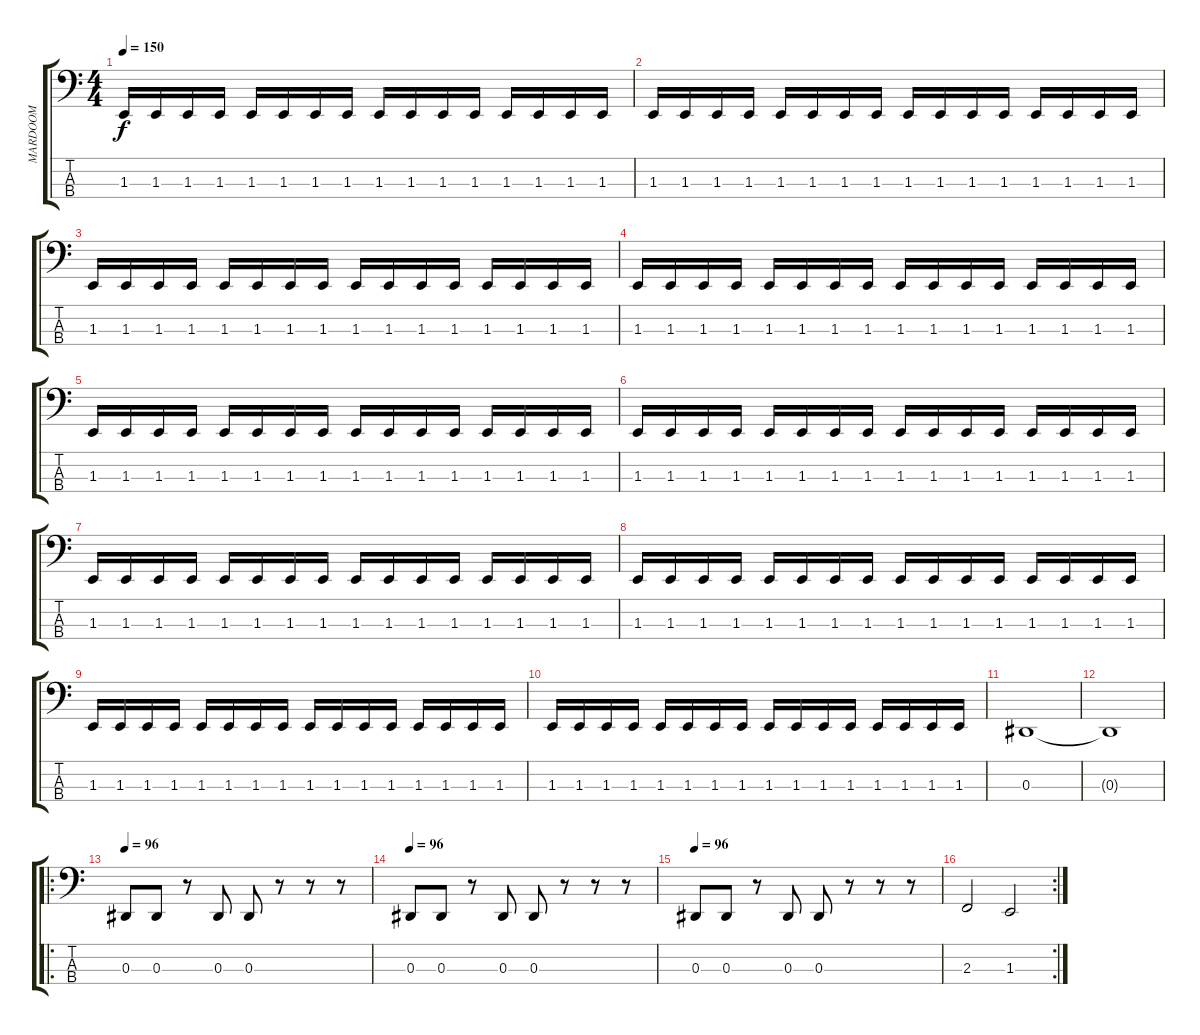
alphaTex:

\track ("MARDOOM" "MARDOOM") {instrument electricbasspick}
\staff {score tabs}
\tuning (Db2 Ab1 Eb1 Bb0) {hide}
\ts (4 4)
\tempo 150
\clef f4
\ks c
1.3.16{dy f} 1.3.16 1.3.16 1.3.16 1.3.16 1.3.16 1.3.16 1.3.16 1.3.16 1.3.16 1.3.16 1.3.16 1.3.16 1.3.16 1.3.16 1.3.16 |
1.3.16 1.3.16 1.3.16 1.3.16 1.3.16 1.3.16 1.3.16 1.3.16 1.3.16 1.3.16 1.3.16 1.3.16 1.3.16 1.3.16 1.3.16 1.3.16 |
1.3.16 1.3.16 1.3.16 1.3.16 1.3.16 1.3.16 1.3.16 1.3.16 1.3.16 1.3.16 1.3.16 1.3.16 1.3.16 1.3.16 1.3.16 1.3.16 |
1.3.16 1.3.16 1.3.16 1.3.16 1.3.16 1.3.16 1.3.16 1.3.16 1.3.16 1.3.16 1.3.16 1.3.16 1.3.16 1.3.16 1.3.16 1.3.16 |
1.3.16 1.3.16 1.3.16 1.3.16 1.3.16 1.3.16 1.3.16 1.3.16 1.3.16 1.3.16 1.3.16 1.3.16 1.3.16 1.3.16 1.3.16 1.3.16 |
1.3.16 1.3.16 1.3.16 1.3.16 1.3.16 1.3.16 1.3.16 1.3.16 1.3.16 1.3.16 1.3.16 1.3.16 1.3.16 1.3.16 1.3.16 1.3.16 |
1.3.16 1.3.16 1.3.16 1.3.16 1.3.16 1.3.16 1.3.16 1.3.16 1.3.16 1.3.16 1.3.16 1.3.16 1.3.16 1.3.16 1.3.16 1.3.16 |
1.3.16 1.3.16 1.3.16 1.3.16 1.3.16 1.3.16 1.3.16 1.3.16 1.3.16 1.3.16 1.3.16 1.3.16 1.3.16 1.3.16 1.3.16 1.3.16 |
1.3.16 1.3.16 1.3.16 1.3.16 1.3.16 1.3.16 1.3.16 1.3.16 1.3.16 1.3.16 1.3.16 1.3.16 1.3.16 1.3.16 1.3.16 1.3.16 |
1.3.16 1.3.16 1.3.16 1.3.16 1.3.16 1.3.16 1.3.16 1.3.16 1.3.16 1.3.16 1.3.16 1.3.16 1.3.16 1.3.16 1.3.16 1.3.16 |
0.3.1 |
0.3{t}.1 |
\ro
\tempo 96
0.3.8 0.3.8 r.8 0.3.8 0.3.8 r.8 r.8 r.8 |
\tempo 96
0.3.8 0.3.8 r.8 0.3.8 0.3.8 r.8 r.8 r.8 |
\tempo 96
0.3.8 0.3.8 r.8 0.3.8 0.3.8 r.8 r.8 r.8 |
\rc 2
2.3.2 1.3.2
